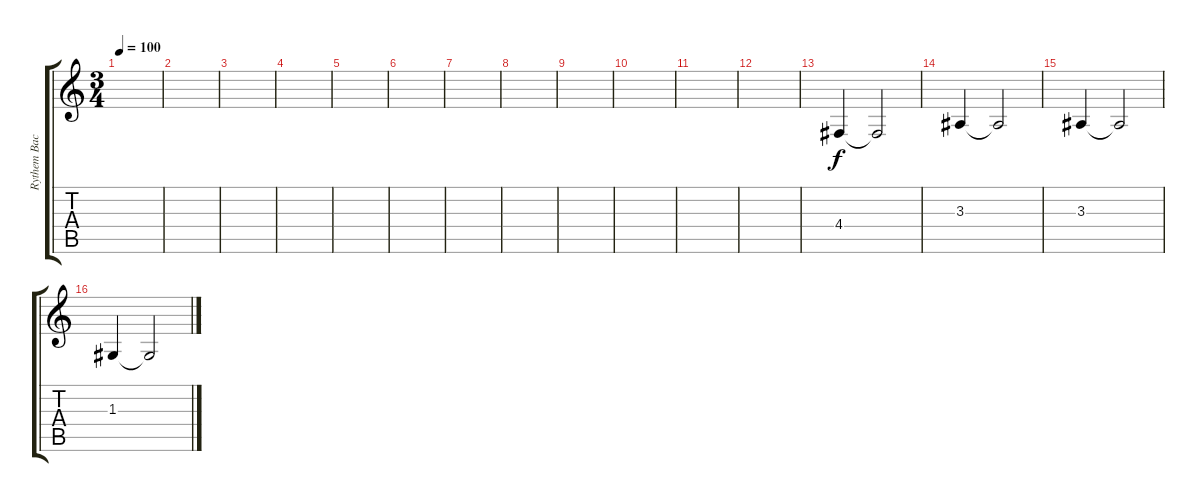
\track ("Rythem Back Ground" "Rythem Bac") {instrument lead6voice}
\staff {score tabs}
\tuning (E4 B3 G3 D3 A2 E2) {hide}
\ts (3 4)
\tempo 100
\clef g2
\ks c
|
|
|
|
|
|
|
|
|
|
|
|
4.4.4{volume 12 instrument lead6voice} 4.4{t}.2 |
3.3.4 3.3{t}.2 |
3.3.4 3.3{t}.2 |
1.3.4 1.3{t}.2
